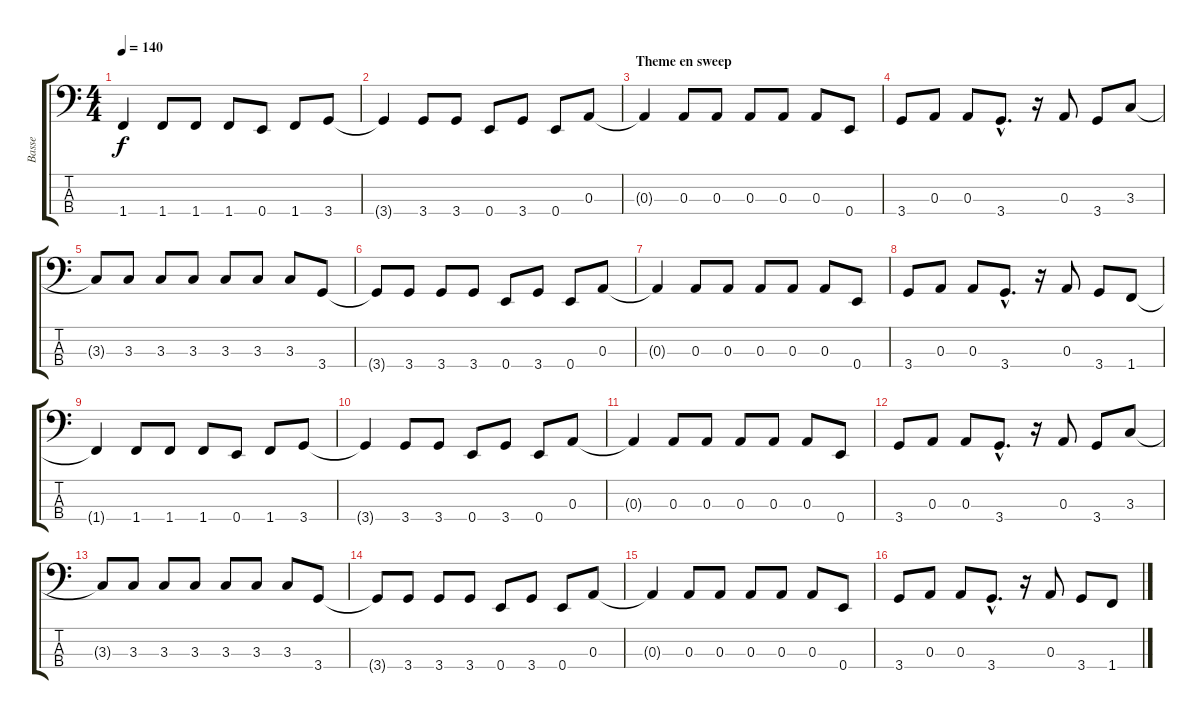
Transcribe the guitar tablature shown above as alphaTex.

\track ("Basse" "Basse") {instrument electricbassfinger}
\staff {score tabs}
\tuning (G2 D2 A1 E1) {hide}
\ts (4 4)
\tempo 140
\clef f4
\ks c
1.4{t}.4{dy f} 1.4.8 1.4.8 1.4.8 0.4.8 1.4.8 3.4.8 |
3.4{t}.4 3.4.8 3.4.8 0.4.8 3.4.8 0.4.8 0.3.8 |
\section ("" "Theme en sweep")
0.3{t}.4 0.3.8 0.3.8 0.3.8 0.3.8 0.3.8 0.4.8 |
3.4.8 0.3.8 0.3.8 3.4{hac}.8{d} r.16 0.3.8 3.4.8 3.3.8 |
3.3{t}.8 3.3.8 3.3.8 3.3.8 3.3.8 3.3.8 3.3.8 3.4.8 |
3.4{t}.8 3.4.8 3.4.8 3.4.8 0.4.8 3.4.8 0.4.8 0.3.8 |
0.3{t}.4 0.3.8 0.3.8 0.3.8 0.3.8 0.3.8 0.4.8 |
3.4.8 0.3.8 0.3.8 3.4{hac}.8{d} r.16 0.3.8 3.4.8 1.4.8 |
1.4{t}.4 1.4.8 1.4.8 1.4.8 0.4.8 1.4.8 3.4.8 |
3.4{t}.4 3.4.8 3.4.8 0.4.8 3.4.8 0.4.8 0.3.8 |
0.3{t}.4 0.3.8 0.3.8 0.3.8 0.3.8 0.3.8 0.4.8 |
3.4.8 0.3.8 0.3.8 3.4{hac}.8{d} r.16 0.3.8 3.4.8 3.3.8 |
3.3{t}.8 3.3.8 3.3.8 3.3.8 3.3.8 3.3.8 3.3.8 3.4.8 |
3.4{t}.8 3.4.8 3.4.8 3.4.8 0.4.8 3.4.8 0.4.8 0.3.8 |
0.3{t}.4 0.3.8 0.3.8 0.3.8 0.3.8 0.3.8 0.4.8 |
3.4.8 0.3.8 0.3.8 3.4{hac}.8{d} r.16 0.3.8 3.4.8 1.4.8
